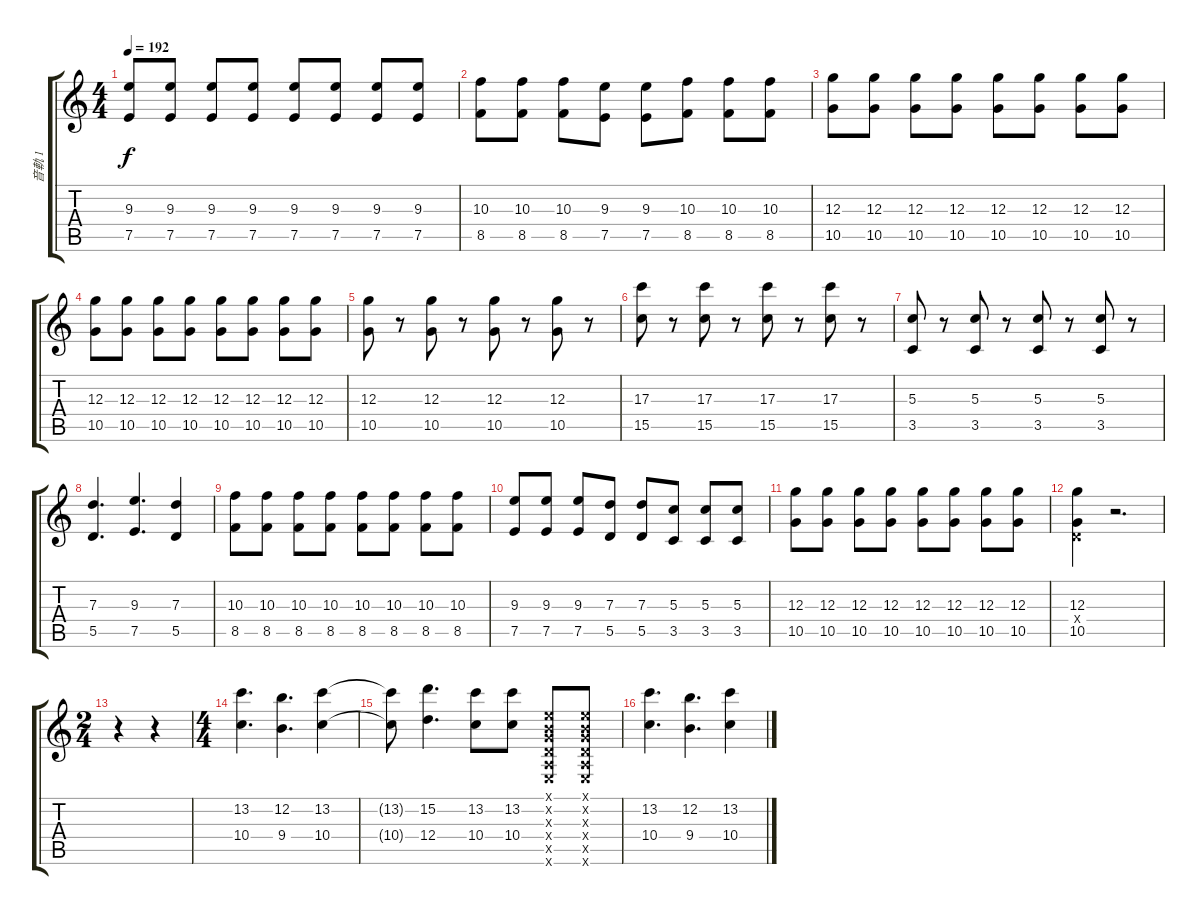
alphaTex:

\track ("音軌 1" "音軌 1") {instrument electricguitarjazz}
\staff {score tabs}
\tuning (E4 B3 G3 D3 A2 E2) {hide}
\ts (4 4)
\tempo 192
\clef g2
\ks c
(9.3 7.5).8{dy f} (9.3 7.5).8 (9.3 7.5).8 (9.3 7.5).8 (9.3 7.5).8 (9.3 7.5).8 (9.3 7.5).8 (9.3 7.5).8 |
(10.3 8.5).8 (10.3 8.5).8 (10.3 8.5).8 (9.3 7.5).8 (9.3 7.5).8 (10.3 8.5).8 (10.3 8.5).8 (10.3 8.5).8 |
(12.3 10.5).8 (12.3 10.5).8 (12.3 10.5).8 (12.3 10.5).8 (12.3 10.5).8 (12.3 10.5).8 (12.3 10.5).8 (12.3 10.5).8 |
(12.3 10.5).8 (12.3 10.5).8 (12.3 10.5).8 (12.3 10.5).8 (12.3 10.5).8 (12.3 10.5).8 (12.3 10.5).8 (12.3 10.5).8 |
(12.3 10.5).8 r.8 (12.3 10.5).8 r.8 (12.3 10.5).8 r.8 (12.3 10.5).8 r.8 |
(17.3 15.5).8 r.8 (17.3 15.5).8 r.8 (17.3 15.5).8 r.8 (17.3 15.5).8 r.8 |
(5.3 3.5).8 r.8 (5.3 3.5).8 r.8 (5.3 3.5).8 r.8 (5.3 3.5).8 r.8 |
(7.3 5.5).4{d} (9.3 7.5).4{d} (7.3 5.5).4 |
(10.3 8.5).8 (10.3 8.5).8 (10.3 8.5).8 (10.3 8.5).8 (10.3 8.5).8 (10.3 8.5).8 (10.3 8.5).8 (10.3 8.5).8 |
(9.3 7.5).8 (9.3 7.5).8 (9.3 7.5).8 (7.3 5.5).8 (7.3 5.5).8 (5.3 3.5).8 (5.3 3.5).8 (5.3 3.5).8 |
(12.3 10.5).8 (12.3 10.5).8 (12.3 10.5).8 (12.3 10.5).8 (12.3 10.5).8 (12.3 10.5).8 (12.3 10.5).8 (12.3 10.5).8 |
(12.3 0.4{x} 10.5).4 r.2{d} |
\ts (2 4)
r.4 r.4 |
\ts (4 4)
(13.2 10.4).4{d} (12.2 9.4).4{d} (13.2 10.4).4 |
(13.2{t} 10.4{t}).8 (15.2 12.4).4{d} (13.2 10.4).8 (13.2 10.4).8 (0.1{x} 0.2{x} 0.3{x} 0.4{x} 0.5{x} 0.6{x}).8 (0.1{x} 0.2{x} 0.3{x} 0.4{x} 0.5{x} 0.6{x}).8 |
(13.2 10.4).4{d} (12.2 9.4).4{d} (13.2 10.4).4
